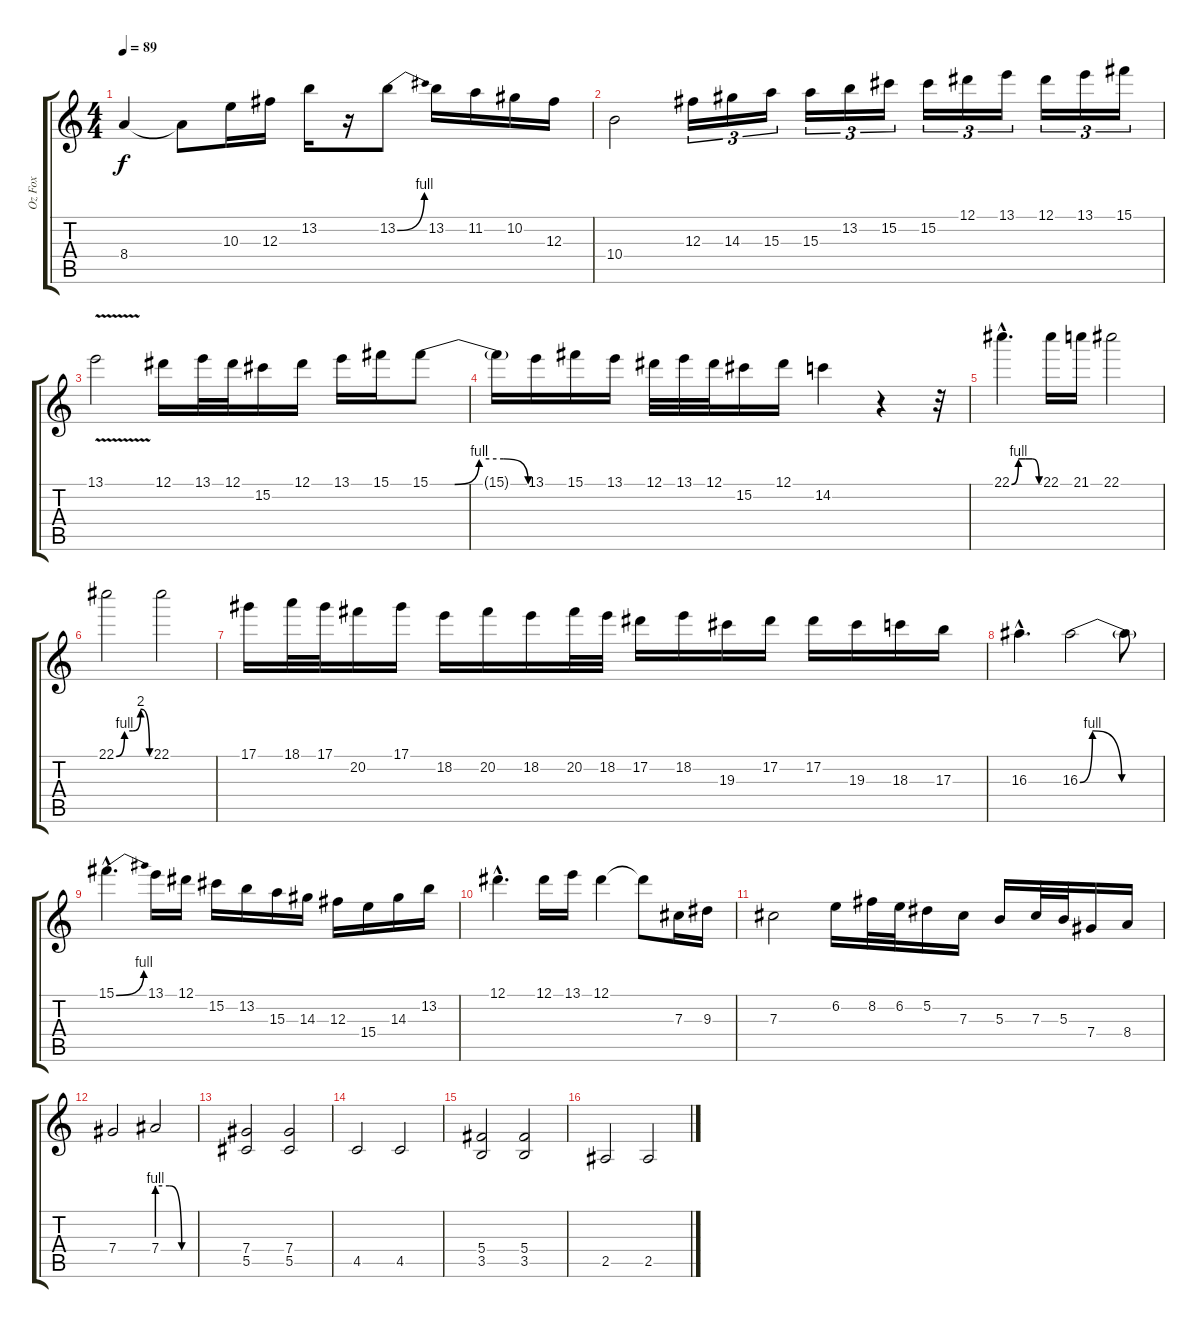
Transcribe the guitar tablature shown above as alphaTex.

\track ("Oz Fox" "Oz Fox") {instrument distortionguitar}
\staff {score tabs}
\tuning (Eb4 Bb3 Gb3 Db3 Ab2 Eb2) {hide}
\ts (4 4)
\tempo 89
\clef g2
\ks c
8.4.4{dy f} 8.4{t}.8 10.3.16 12.3.16 13.2.16 r.16 13.2{be (bend 0 0 60 4)}.8 13.2.16 11.2.16 10.2.16 12.3.16 |
10.4.2 12.3.16{tu (3 2)} 14.3.16{tu (3 2)} 15.3.16{tu (3 2)} 15.3.16{tu (3 2)} 13.2.16{tu (3 2)} 15.2.16{tu (3 2)} 15.2.16{tu (3 2)} 12.1.16{tu (3 2)} 13.1.16{tu (3 2)} 12.1.16{tu (3 2)} 13.1.16{tu (3 2)} 15.1.16{tu (3 2)} |
13.1{v}.2 12.1.16 13.1.32 12.1.32 15.2.16 12.1.16 13.1.16 15.1.16 15.1{be (custom 0 0 15 0 30 4 45 4 60 0)}.8 |
15.1{t}.16 13.1.16 15.1.16 13.1.16 12.1.32 13.1.32 12.1.32 15.2.16 12.1.16 14.2.4 r.4 r.32 |
22.1{be (custom 0 0 15 4 30 4 45 4 60 0) hac}.4{d} 22.1.16 21.1.16 22.1.2 |
22.1{be (custom 0 0 15 4 30 4 44 8 60 0)}.2 22.1.2 |
17.1.16 18.1.32 17.1.32 20.2.16 17.1.16 18.2.16 20.2.16 18.2.16 20.2.32 18.2.32 17.2.16 18.2.16 19.3.16 17.2.16 17.2.16 19.3.16 18.3.16 17.3.16 |
16.3{hac}.4{d} 16.3{be (custom 0 0 9 4 30 0 45 0 60 0)}.2 16.3{t}.8 |
15.1{be (bend 0 0 60 4) hac}.4{d} 13.1.16 12.1.16 15.2.16 13.2.16 15.3.16 14.3.16 12.3.16 15.4.16 14.3.16 13.2.16 |
12.1{hac}.4{d} 12.1.16 13.1.16 12.1.4 12.1{t}.8 7.3.16 9.3.16 |
7.3.2 6.2.16 8.2.32 6.2.32 5.2.16 7.3.16 5.3.16 7.3.32 5.3.32 7.4.16 8.4.16 |
7.4.2 7.4{be (custom 0 4 20 4 40 0 60 0)}.2 |
(7.4 5.5).2 (7.4 5.5).2 |
4.5.2 4.5.2 |
(5.4 3.5).2 (5.4 3.5).2 |
2.5.2 2.5.2
